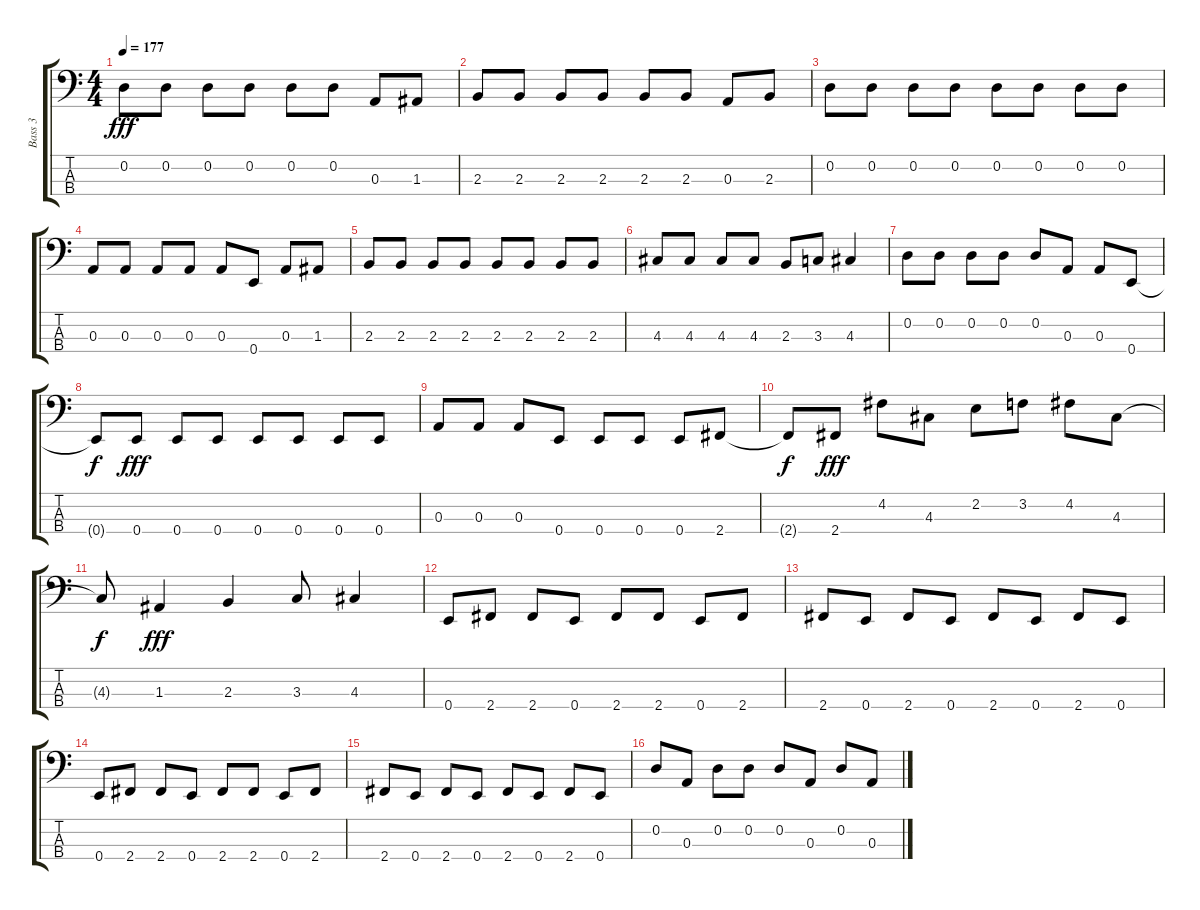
\track ("Bass 3" "Bass 3") {instrument slapbass1}
\staff {score tabs}
\tuning (G2 D2 A1 E1) {hide}
\ts (4 4)
\tempo 177
\clef f4
\ks c
0.2.8{dy fff} 0.2.8 0.2.8 0.2.8 0.2.8 0.2.8 0.3.8 1.3.8 |
2.3.8 2.3.8 2.3.8 2.3.8 2.3.8 2.3.8 0.3.8 2.3.8 |
0.2.8 0.2.8 0.2.8 0.2.8 0.2.8 0.2.8 0.2.8 0.2.8 |
0.3.8 0.3.8 0.3.8 0.3.8 0.3.8 0.4.8 0.3.8 1.3.8 |
2.3.8 2.3.8 2.3.8 2.3.8 2.3.8 2.3.8 2.3.8 2.3.8 |
4.3.8 4.3.8 4.3.8 4.3.8 2.3.8 3.3.8 4.3.4 |
0.2.8 0.2.8 0.2.8 0.2.8 0.2.8 0.3.8 0.3.8 0.4.8 |
0.4{t}.8{dy f} 0.4.8{dy fff} 0.4.8 0.4.8 0.4.8 0.4.8 0.4.8 0.4.8 |
0.3.8 0.3.8 0.3.8 0.4.8 0.4.8 0.4.8 0.4.8 2.4.8 |
2.4{t}.8{dy f} 2.4.8{dy fff} 4.2.8 4.3.8 2.2.8 3.2.8 4.2.8 4.3.8 |
4.3{t}.8{dy f} 1.3.4{dy fff} 2.3.4 3.3.8 4.3.4 |
0.4.8 2.4.8 2.4.8 0.4.8 2.4.8 2.4.8 0.4.8 2.4.8 |
2.4.8 0.4.8 2.4.8 0.4.8 2.4.8 0.4.8 2.4.8 0.4.8 |
0.4.8 2.4.8 2.4.8 0.4.8 2.4.8 2.4.8 0.4.8 2.4.8 |
2.4.8 0.4.8 2.4.8 0.4.8 2.4.8 0.4.8 2.4.8 0.4.8 |
0.2.8 0.3.8 0.2.8 0.2.8 0.2.8 0.3.8 0.2.8 0.3.8
